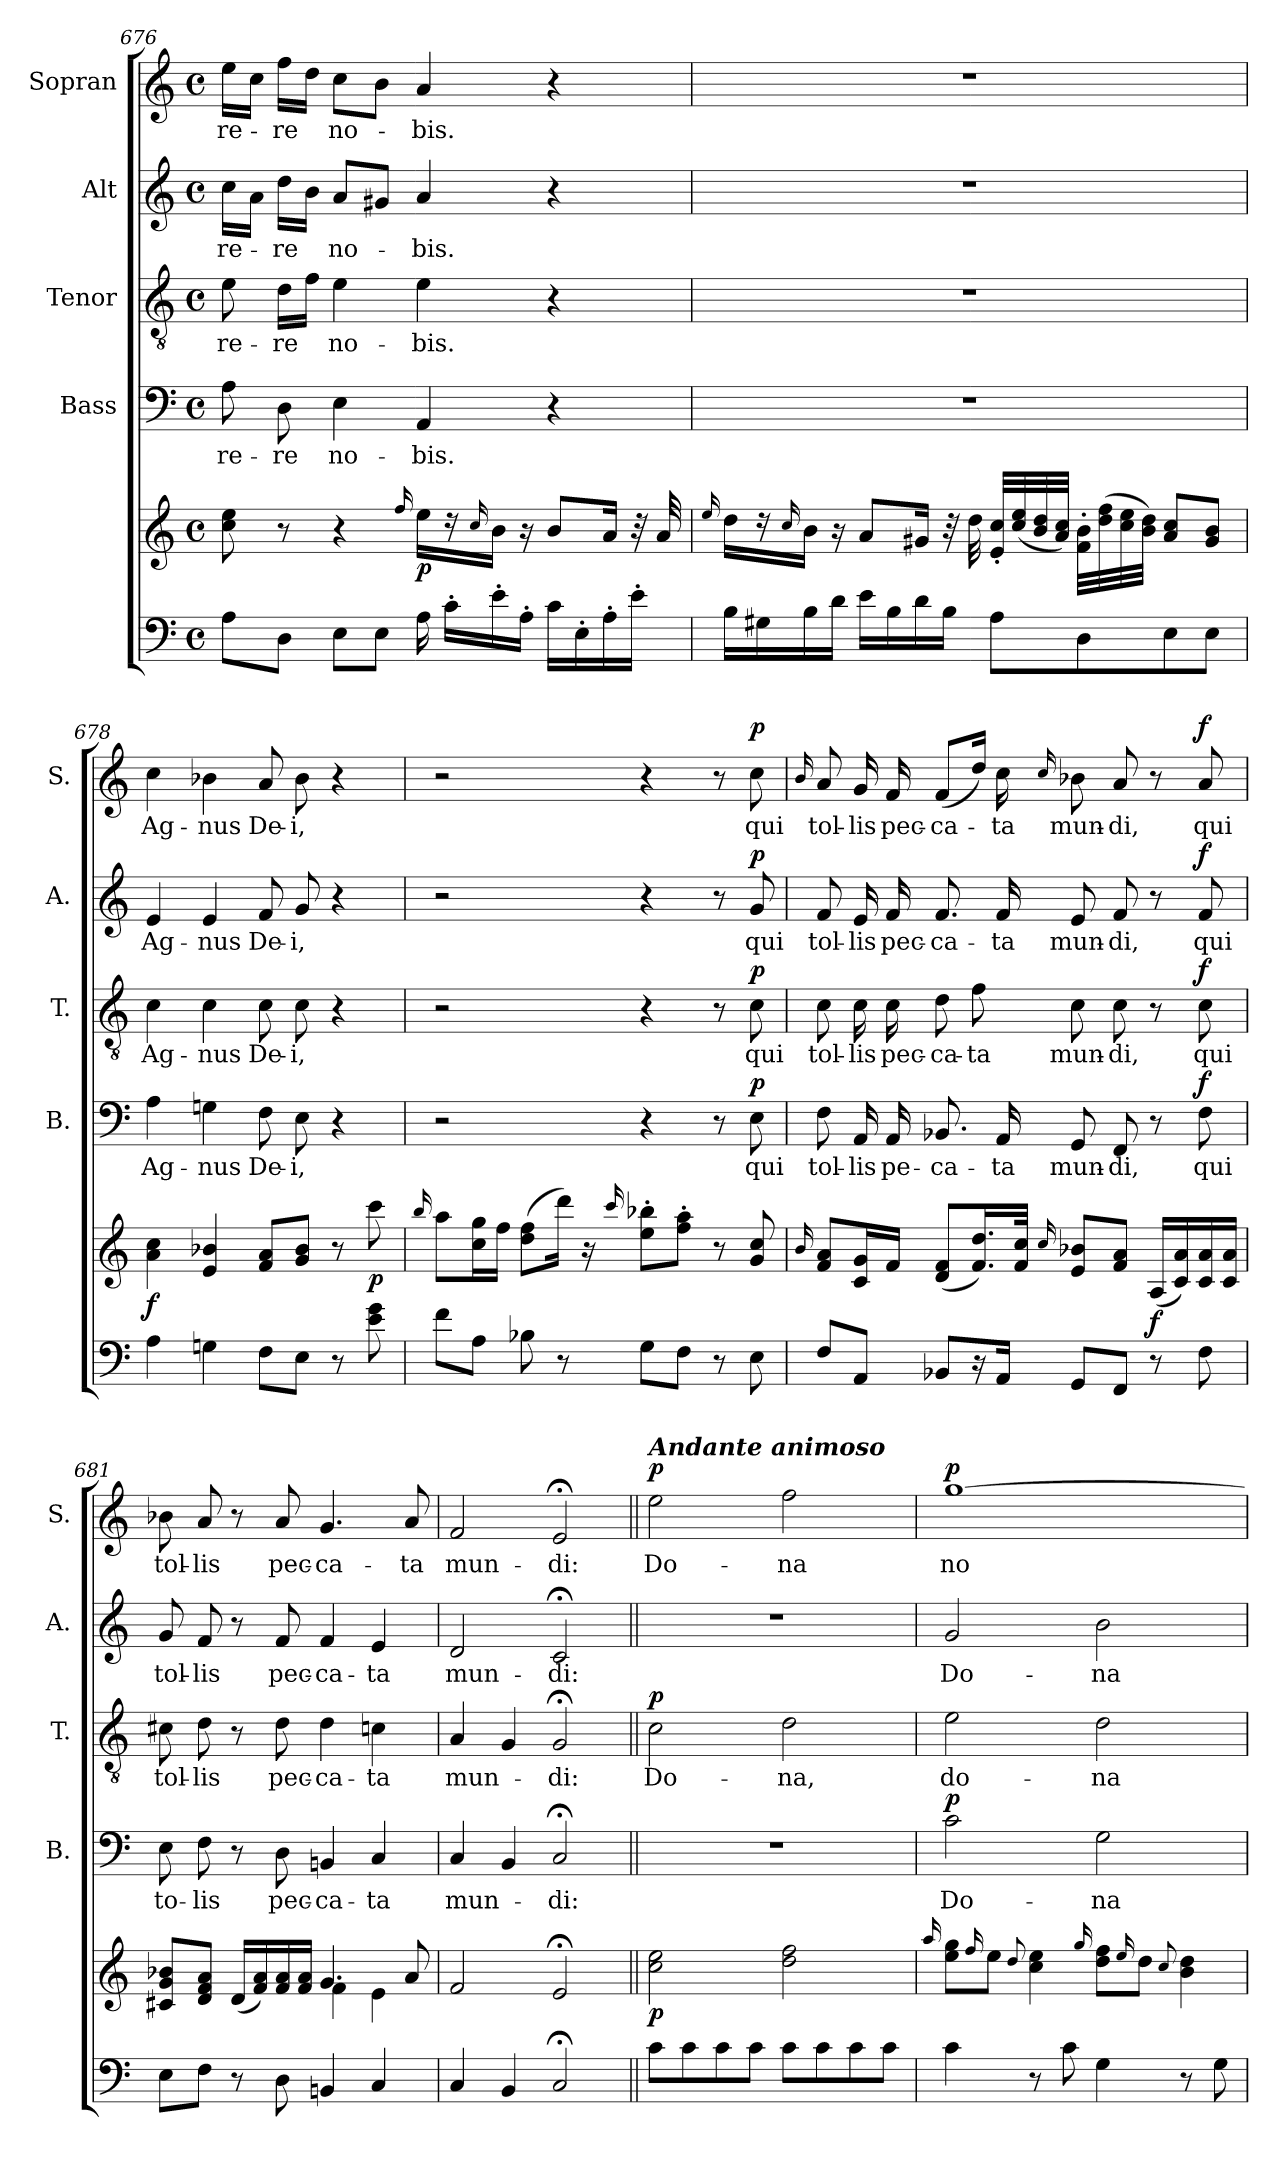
**kern	**kern	**dynam	**kern	**text	**dynam	**kern	**text	**dynam	**kern	**text	**dynam	**kern	**text	**dynam
*part5	*part5	*part5	*part4	*part4	*part4	*part3	*part3	*part3	*part2	*part2	*part2	*part1	*part1	*part1
*staff6	*staff5	*staff5/6	*staff4	*staff4	*staff4	*staff3	*staff3	*staff3	*staff2	*staff2	*staff2	*staff1	*staff1	*staff1
*	*	*	*I"Bass	*	*	*I"Tenor	*	*	*I"Alt	*	*	*I"Sopran	*	*
*	*	*	*I'B.	*	*	*I'T.	*	*	*I'A.	*	*	*I'S.	*	*
!!LO:LB:g=z
*clefF4	*clefG2	*	*clefF4	*	*	*clefGv2	*	*	*clefG2	*	*	*clefG2	*	*
*k[]	*k[]	*	*k[]	*	*	*k[]	*	*	*k[]	*	*	*k[]	*	*
*C:	*C:	*	*C:	*	*	*C:	*	*	*C:	*	*	*C:	*	*
*M4/4	*M4/4	*	*M4/4	*	*	*M4/4	*	*	*M4/4	*	*	*M4/4	*	*
*met(c)	*met(c)	*	*met(c)	*	*	*met(c)	*	*	*met(c)	*	*	*met(c)	*	*
=676	=676	=676	=676	=676	=676	=676	=676	=676	=676	=676	=676	=676	=676	=676
!	!	!	!	!LO:LY:b	!	!	!LO:LY:b	!	!	!LO:LY:b	!	!	!LO:LY:b	!
8A\L	8cc\ 8ee\	.	8A\	-re-	.	8e\	-re-	.	16cc\LL	-re-	.	16ee\LL	-re-	.
.	.	.	.	.	.	.	.	.	16a\JJ	.	.	16cc\JJ	.	.
!	!	!	!	!LO:LY:b	!	!	!LO:LY:b	!	!	!LO:LY:b	!	!	!LO:LY:b	!
8D\J	8r	.	8D\	-re	.	16d\LL	-re	.	16dd\LL	-re	.	16ff\LL	-re	.
.	.	.	.	.	.	16f\JJ	.	.	16b\JJ	.	.	16dd\JJ	.	.
!	!	!	!	!LO:LY:b	!	!	!LO:LY:b	!	!	!LO:LY:b	!	!	!LO:LY:b	!
8E\L	4r	.	4E\	no-	.	4e\	no-	.	8a/L	no-	.	8cc\L	no-	.
8E\J	.	.	.	.	.	.	.	.	8g#X/J	.	.	8b\J	.	.
.	16qqff/	.	.	.	.	.	.	.	.	.	.	.	.	.
!	!	!LO:DY:b	!	!LO:LY:b	!	!	!LO:LY:b	!	!	!LO:LY:b	!	!	!LO:LY:b	!
16A\	16ee\KL	p	4AA/	-bis.	.	4e\	-bis.	.	4a/	-bis.	.	4a/	-bis.	.
16c'>\LL	16r	.	.	.	.	.	.	.	.	.	.	.	.	.
.	16qqcc/	.	.	.	.	.	.	.	.	.	.	.	.	.
16e'>\	16b\Jk	.	.	.	.	.	.	.	.	.	.	.	.	.
16A'>\JJ	16r	.	.	.	.	.	.	.	.	.	.	.	.	.
16c\LL	8b/L	.	4r	.	.	4r	.	.	4r	.	.	4r	.	.
16E'>\	.	.	.	.	.	.	.	.	.	.	.	.	.	.
16A'>\	16a/Jk	.	.	.	.	.	.	.	.	.	.	.	.	.
16e'>\JJ	32r	.	.	.	.	.	.	.	.	.	.	.	.	.
.	32a/	.	.	.	.	.	.	.	.	.	.	.	.	.
=677	=677	=677	=677	=677	=677	=677	=677	=677	=677	=677	=677	=677	=677	=677
.	16qqee/	.	.	.	.	.	.	.	.	.	.	.	.	.
16B\LL	16dd\KL	.	1r	.	.	1r	.	.	1r	.	.	1r	.	.
16G#X\	16r	.	.	.	.	.	.	.	.	.	.	.	.	.
.	16qqcc/	.	.	.	.	.	.	.	.	.	.	.	.	.
16B\	16b\Jk	.	.	.	.	.	.	.	.	.	.	.	.	.
16d\JJ	16r	.	.	.	.	.	.	.	.	.	.	.	.	.
16e\LL	8a/L	.	.	.	.	.	.	.	.	.	.	.	.	.
16B\	.	.	.	.	.	.	.	.	.	.	.	.	.	.
16d\	16g#X/Jk	.	.	.	.	.	.	.	.	.	.	.	.	.
16B\JJ	32r	.	.	.	.	.	.	.	.	.	.	.	.	.
.	32dd\	.	.	.	.	.	.	.	.	.	.	.	.	.
8A\L	32e/'< 32cc/'<LLL	.	.	.	.	.	.	.	.	.	.	.	.	.
.	(<32cc/ 32ee/	.	.	.	.	.	.	.	.	.	.	.	.	.
.	32b/ 32dd/	.	.	.	.	.	.	.	.	.	.	.	.	.
.	32a/ 32cc/JJJ)	.	.	.	.	.	.	.	.	.	.	.	.	.
8D\	32f\'> 32b\'>LLL	.	.	.	.	.	.	.	.	.	.	.	.	.
.	(>32dd\ 32ff\	.	.	.	.	.	.	.	.	.	.	.	.	.
.	32cc\ 32ee\	.	.	.	.	.	.	.	.	.	.	.	.	.
.	32b\ 32dd\JJJ)	.	.	.	.	.	.	.	.	.	.	.	.	.
8E\	8a/ 8cc/L	.	.	.	.	.	.	.	.	.	.	.	.	.
8E\J	8g#/ 8b/J	.	.	.	.	.	.	.	.	.	.	.	.	.
!!LO:PB:g=z
=678	=678	=678	=678	=678	=678	=678	=678	=678	=678	=678	=678	=678	=678	=678
!	!	!LO:DY:b	!	!LO:LY:b	!	!	!LO:LY:b	!	!	!LO:LY:b	!	!	!LO:LY:b	!
4A\	4a\ 4cc\	f	4A\	Ag-	.	4c\	Ag-	.	4e/	Ag-	.	4cc\	Ag-	.
!	!	!	!	!LO:LY:b	!	!	!LO:LY:b	!	!	!LO:LY:b	!	!	!LO:LY:b	!
4Gn\	4e/ 4b-X/	.	4Gn\	-nus	.	4c\	-nus	.	4e/	-nus	.	4b-X\	-nus	.
!	!	!	!	!LO:LY:b	!	!	!LO:LY:b	!	!	!LO:LY:b	!	!	!LO:LY:b	!
8F\L	8f/ 8a/L	.	8F\	De-	.	8c\	De-	.	8f/	De-	.	8a/	De-	.
!	!	!	!	!LO:LY:b	!	!	!LO:LY:b	!	!	!LO:LY:b	!	!	!LO:LY:b	!
8E\J	8g/ 8b-/J	.	8E\	-i,	.	8c\	-i,	.	8g/	-i,	.	8b-\	-i,	.
8r	8r	.	4r	.	.	4r	.	.	4r	.	.	4r	.	.
!	!	!LO:DY:b	!	!	!	!	!	!	!	!	!	!	!	!
8e\ 8g\	8ccc\	p	.	.	.	.	.	.	.	.	.	.	.	.
=679	=679	=679	=679	=679	=679	=679	=679	=679	=679	=679	=679	=679	=679	=679
.	16qqbb/	.	.	.	.	.	.	.	.	.	.	.	.	.
8f\L	8aa\L	.	2r	.	.	2r	.	.	2r	.	.	2r	.	.
8A\J	16cc\ 16gg\L	.	.	.	.	.	.	.	.	.	.	.	.	.
.	16ff\JJ	.	.	.	.	.	.	.	.	.	.	.	.	.
8B-X\	(>8dd\ 8ff\L	.	.	.	.	.	.	.	.	.	.	.	.	.
8r	16ddd\Jk)	.	.	.	.	.	.	.	.	.	.	.	.	.
.	16r	.	.	.	.	.	.	.	.	.	.	.	.	.
.	16qqccc/	.	.	.	.	.	.	.	.	.	.	.	.	.
8G\L	8ee\'> 8bb-X\'>L	.	4r	.	.	4r	.	.	4r	.	.	4r	.	.
8F\J	8ff\'> 8aa\'>J	.	.	.	.	.	.	.	.	.	.	.	.	.
8r	8r	.	8r	.	.	8r	.	.	8r	.	.	8r	.	.
!	!	!	!	!LO:LY:b	!LO:DY:a	!	!LO:LY:b	!LO:DY:a	!	!LO:LY:b	!LO:DY:a	!	!LO:LY:b	!LO:DY:a
8E\	8g/ 8cc/	.	8E\	qui	p	8c\	qui	p	8g/	qui	p	8cc\	qui	p
=680	=680	=680	=680	=680	=680	=680	=680	=680	=680	=680	=680	=680	=680	=680
.	16qqb/	.	.	.	.	.	.	.	.	.	.	16qqb/	.	.
!	!	!	!	!LO:LY:b	!	!	!LO:LY:b	!	!	!LO:LY:b	!	!	!LO:LY:b	!
8F/L	8f/ 8a/L	.	8F\	tol-	.	8c\	tol-	.	8f/	tol-	.	8a/	tol-	.
!	!	!	!	!LO:LY:b	!	!	!LO:LY:b	!	!	!LO:LY:b	!	!	!LO:LY:b	!
8AA/J	16c/ 16g/L	.	16AA/	-lis	.	16c\	-lis	.	16e/	-lis	.	16g/	-lis	.
!	!	!	!	!LO:LY:b	!	!	!LO:LY:b	!	!	!LO:LY:b	!	!	!LO:LY:b	!
.	16f/JJ	.	16AA/	pe-	.	16c\	pec-	.	16f/	pec-	.	16f/	pec-	.
!	!	!	!	!LO:LY:b	!	!	!LO:LY:b	!	!	!LO:LY:b	!	!	!LO:LY:b	!
8BB-X/L	(<8d/ 8f/L	.	8.BB-X/	-ca-	.	8d\	-ca-	.	8.f/	-ca-	.	(<8f/L	-ca-	.
!	!	!	!	!	!	!	!LO:LY:b	!	!	!	!	!	!	!
16r	16.f/ 16.dd/L)	.	.	.	.	8f\	-ta	.	.	.	.	16dd/Jk)	.	.
!	!	!	!	!LO:LY:b	!	!	!	!	!	!LO:LY:b	!	!	!LO:LY:b	!
16AA/Jk	.	.	16AA/	-ta	.	.	.	.	16f/	-ta	.	16cc\	-ta	.
.	32f/ 32cc/JJk	.	.	.	.	.	.	.	.	.	.	.	.	.
.	16qqcc/	.	.	.	.	.	.	.	.	.	.	16qqcc/	.	.
!	!	!	!	!LO:LY:b	!	!	!LO:LY:b	!	!	!LO:LY:b	!	!	!LO:LY:b	!
8GG/L	8e/ 8b-X/L	.	8GG/	mun-	.	8c\	mun-	.	8e/	mun-	.	8b-X\	mun-	.
!	!	!	!	!LO:LY:b	!	!	!LO:LY:b	!	!	!LO:LY:b	!	!	!LO:LY:b	!
8FF/J	8f/ 8a/J	.	8FF/	-di,	.	8c\	-di,	.	8f/	-di,	.	8a/	-di,	.
!	!	!LO:DY:b	!	!	!	!	!	!	!	!	!	!	!	!
8r	(<16A/LL	f	8r	.	.	8r	.	.	8r	.	.	8r	.	.
.	16c/ 16a/)	.	.	.	.	.	.	.	.	.	.	.	.	.
!	!	!	!	!LO:LY:b	!LO:DY:a	!	!LO:LY:b	!LO:DY:a	!	!LO:LY:b	!LO:DY:a	!	!LO:LY:b	!LO:DY:a
8F\	16c/ 16a/	.	8F\	qui	f	8c\	qui	f	8f/	qui	f	8a/	qui	f
.	16c/ 16a/JJ	.	.	.	.	.	.	.	.	.	.	.	.	.
!!LO:LB:g=z
=681	=681	=681	=681	=681	=681	=681	=681	=681	=681	=681	=681	=681	=681	=681
*	*^	*	*	*	*	*	*	*	*	*	*	*	*	*
!	!	!	!	!	!LO:LY:b	!	!	!LO:LY:b	!	!	!LO:LY:b	!	!	!LO:LY:b	!
8E\L	8c#X/ 8g/ 8b-X/L	2ryy	.	8E\	to-	.	8c#X\	tol-	.	8g/	tol-	.	8b-X\	tol-	.
!	!	!	!	!	!LO:LY:b	!	!	!LO:LY:b	!	!	!LO:LY:b	!	!	!LO:LY:b	!
8F\J	8d/ 8f/ 8a/J	.	.	8F\	-lis	.	8d\	-lis	.	8f/	-lis	.	8a/	-lis	.
8r	(>16d/LL	.	.	8r	.	.	8r	.	.	8r	.	.	8r	.	.
.	16f/ 16a/)	.	.	.	.	.	.	.	.	.	.	.	.	.	.
!	!	!	!	!	!LO:LY:b	!	!	!LO:LY:b	!	!	!LO:LY:b	!	!	!LO:LY:b	!
8D\	16f/ 16a/	.	.	8D\	pec-	.	8d\	pec-	.	8f/	pec-	.	8a/	pec-	.
.	16f/ 16a/JJ	.	.	.	.	.	.	.	.	.	.	.	.	.	.
!	!	!	!	!	!LO:LY:b	!	!	!LO:LY:b	!	!	!LO:LY:b	!	!	!LO:LY:b	!
4BBn/	4.g/	4f\	.	4BBn/	-ca-	.	4d\	-ca-	.	4f/	-ca-	.	4.g/	-ca-	.
!	!	!	!	!	!LO:LY:b	!	!	!LO:LY:b	!	!	!LO:LY:b	!	!	!	!
4C/	.	4e\	.	4C/	-ta	.	4cn\	-ta	.	4e/	-ta	.	.	.	.
!	!	!	!	!	!	!	!	!	!	!	!	!	!	!LO:LY:b	!
.	8a/	.	.	.	.	.	.	.	.	.	.	.	8a/	-ta	.
*	*v	*v	*	*	*	*	*	*	*	*	*	*	*	*	*
=682	=682	=682	=682	=682	=682	=682	=682	=682	=682	=682	=682	=682	=682	=682
!	!	!	!	!LO:LY:b	!	!	!LO:LY:b	!	!	!LO:LY:b	!	!	!LO:LY:b	!
4C/	2f/	.	4C/	mun-	.	4A/	mun-	.	2d/	mun-	.	2f/	mun-	.
4BB/	.	.	4BB/	.	.	4G/	.	.	.	.	.	.	.	.
!	!	!	!	!LO:LY:b	!	!	!LO:LY:b	!	!	!LO:LY:b	!	!	!LO:LY:b	!
2C;</	2e;</	.	2C;</	-di:	.	2G;</	-di:	.	2c;</	-di:	.	2e;</	-di:	.
=683||	=683||	=683||	=683||	=683||	=683||	=683||	=683||	=683||	=683||	=683||	=683||	=683||	=683||	=683||
!	!	!	!	!	!	!	!	!	!	!	!	!LO:TX:a:Bi:t=Andante animoso	!	!
!	!	!LO:DY:b	!	!	!	!	!LO:LY:b	!LO:DY:a	!	!	!	!	!LO:LY:b	!LO:DY:a
8c\L	2cc\ 2ee\	p	1r	.	.	2c\	Do-	p	1r	.	.	2ee\	Do-	p
8c\	.	.	.	.	.	.	.	.	.	.	.	.	.	.
8c\	.	.	.	.	.	.	.	.	.	.	.	.	.	.
8c\J	.	.	.	.	.	.	.	.	.	.	.	.	.	.
!	!	!	!	!	!	!	!LO:LY:b	!	!	!	!	!	!LO:LY:b	!
8c\L	2dd\ 2ff\	.	.	.	.	2d\	-na,	.	.	.	.	2ff\	-na	.
8c\	.	.	.	.	.	.	.	.	.	.	.	.	.	.
8c\	.	.	.	.	.	.	.	.	.	.	.	.	.	.
8c\J	.	.	.	.	.	.	.	.	.	.	.	.	.	.
=684	=684	=684	=684	=684	=684	=684	=684	=684	=684	=684	=684	=684	=684	=684
.	16qqaa/	.	.	.	.	.	.	.	.	.	.	.	.	.
!	!	!	!	!LO:LY:b	!LO:DY:a	!	!LO:LY:b	!	!	!LO:LY:b	!	!	!LO:LY:b	!LO:DY:a
4c\	8ee\ 8gg\L	.	2c\	Do-	p	2e\	do-	.	2g/	Do-	.	[1gg	no-	p
.	16qqff/	.	.	.	.	.	.	.	.	.	.	.	.	.
.	8ee\J	.	.	.	.	.	.	.	.	.	.	.	.	.
.	8qqdd/	.	.	.	.	.	.	.	.	.	.	.	.	.
8r	4cc\ 4ee\	.	.	.	.	.	.	.	.	.	.	.	.	.
8c\	.	.	.	.	.	.	.	.	.	.	.	.	.	.
.	16qqgg/	.	.	.	.	.	.	.	.	.	.	.	.	.
!	!	!	!	!LO:LY:b	!	!	!LO:LY:b	!	!	!LO:LY:b	!	!	!	!
4G\	8dd\ 8ff\L	.	2G\	-na	.	2d\	-na	.	2b\	-na	.	.	.	.
.	16qqee/	.	.	.	.	.	.	.	.	.	.	.	.	.
.	8dd\J	.	.	.	.	.	.	.	.	.	.	.	.	.
.	8qqcc/	.	.	.	.	.	.	.	.	.	.	.	.	.
8r	4b\ 4dd\	.	.	.	.	.	.	.	.	.	.	.	.	.
8G\	.	.	.	.	.	.	.	.	.	.	.	.	.	.
=	=	=	=	=	=	=	=	=	=	=	=	=	=	=
*-	*-	*-	*-	*-	*-	*-	*-	*-	*-	*-	*-	*-	*-	*-
